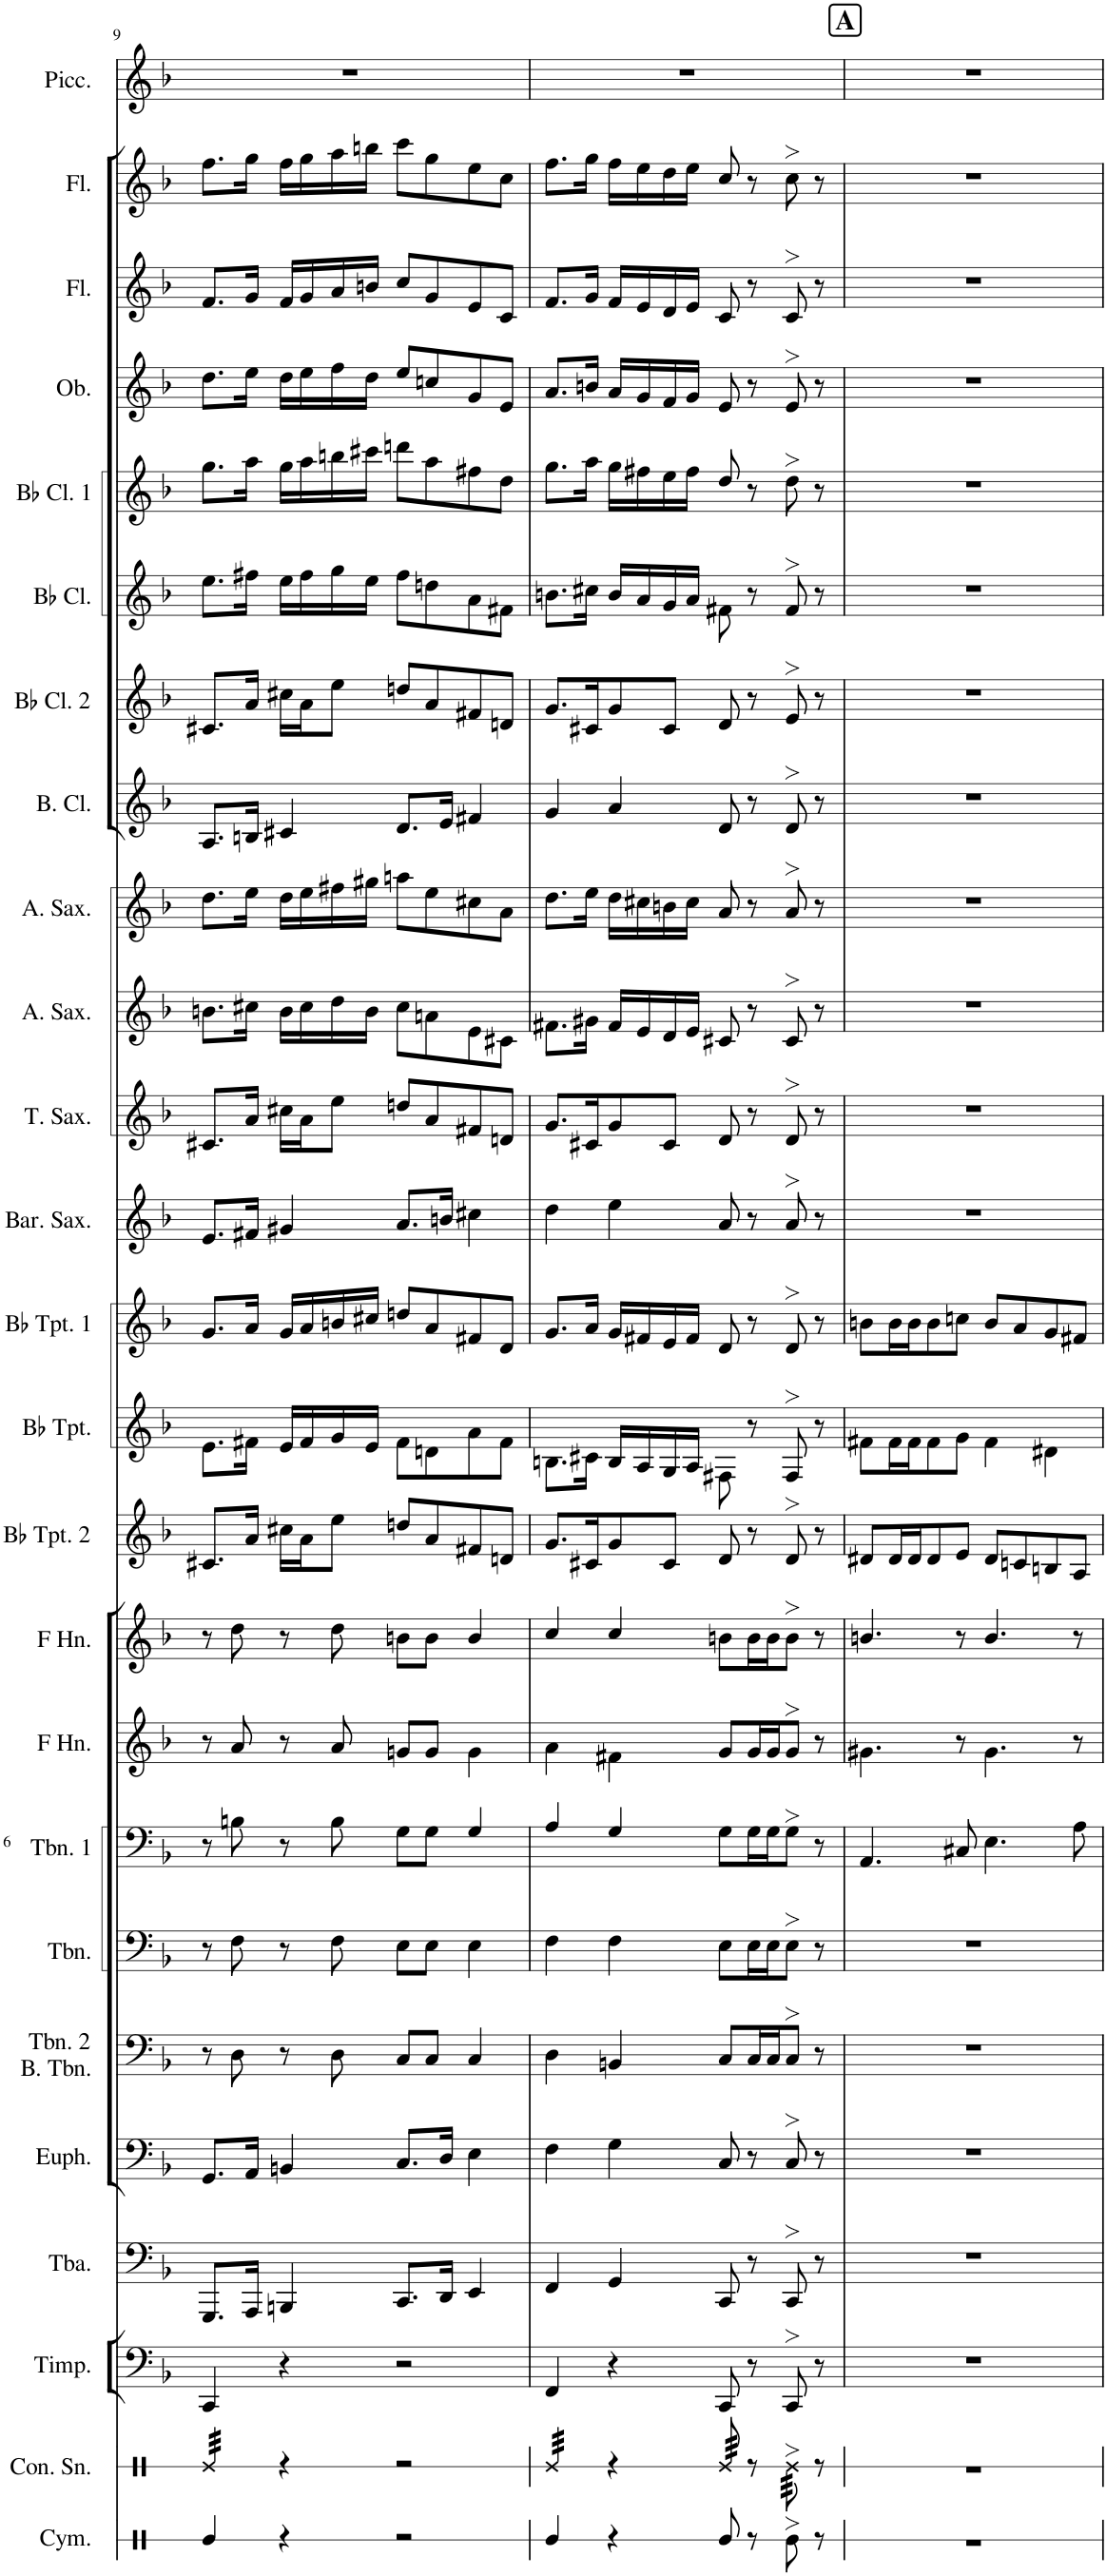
**kern	**kern	**kern	**kern	**kern	**kern	**kern	**kern	**kern	**kern	**kern	**kern	**kern	**kern	**kern	**kern	**kern	**kern	**kern	**kern	**kern	**kern	**kern	**kern	**kern
*part25	*part24	*part23	*part22	*part21	*part20	*part19	*part18	*part17	*part16	*part15	*part14	*part13	*part12	*part11	*part10	*part9	*part8	*part7	*part6	*part5	*part4	*part3	*part2	*part1
*staff25	*staff24	*staff23	*staff22	*staff21	*staff20	*staff19	*staff18	*staff17	*staff16	*staff15	*staff14	*staff13	*staff12	*staff11	*staff10	*staff9	*staff8	*staff7	*staff6	*staff5	*staff4	*staff3	*staff2	*staff1
*I"Cymbal	*I"Concert Snare Drum	*I"Timpani	*I"Tuba	*I"Euphonium	*I"Trombone 3	*I"Trombone	*I"Trombone 1 &amp; 2	*I"Horn in F	*I"Horn in F 1 &amp; 2	*I"Bb Trumpet 3	*I"Bb Trumpet	*I"Bb Trumpet 1 &amp; 2	*I"Baritone Saxophone	*I"Tenor Saxophone	*I"Alto Saxophone	*I"Alto Saxophone 1 &amp; 2	*I"Bass Clarinet	*I"Bb Clarinet 3	*I"Bb Clarinet	*I"Bb Clarinet 1 &amp; 2	*I"Oboe 1 &amp; 2	*I"Flute	*I"Flutes 1 &amp; 2	*I"Piccolo
*I'Cym.	*I'Con. Sn.	*I'Timp.	*I'Tba.	*I'Euph.	*	*I'Tbn.	*I'Tbn. 1	*	*	*I'Bb Tpt. 2	*I'Bb Tpt.	*I'Bb Tpt. 1	*I'Bar. Sax.	*I'T. Sax.	*I'A. Sax.	*I'A. Sax.	*I'B. Cl.	*I'Bb Cl. 2	*I'Bb Cl.	*I'Bb Cl. 1	*I'Ob.	*I'Fl.	*I'Fl.	*I'Picc.
!!LO:PB:g=z
*clefX	*clefX	*clefF4	*clefF4	*clefF4	*clefF4	*clefF4	*clefF4	*clefG2	*clefG2	*clefG2	*clefG2	*clefG2	*clefG2	*clefG2	*clefG2	*clefG2	*clefG2	*clefG2	*clefG2	*clefG2	*clefG2	*clefG2	*clefG2	*clefG2
*	*	*	*	*	*	*	*	*Trd4c7	*Trd4c7	*Trd1c2	*Trd1c2	*Trd1c2	*Trd12c21	*Trd8c14	*Trd5c9	*Trd5c9	*Trd8c14	*Trd1c2	*Trd1c2	*Trd1c2	*	*	*	*Trd-7c-12
*k[]	*k[]	*k[b-]	*k[b-]	*k[b-]	*k[b-]	*k[b-]	*k[b-]	*k[b-]	*k[b-]	*k[b-]	*k[b-]	*k[b-]	*k[b-]	*k[b-]	*k[b-]	*k[b-]	*k[b-]	*k[b-]	*k[b-]	*k[b-]	*k[b-]	*k[b-]	*k[b-]	*k[b-]
*M2/2	*M2/2	*M2/2	*M2/2	*M2/2	*M2/2	*M2/2	*M2/2	*M2/2	*M2/2	*M2/2	*M2/2	*M2/2	*M2/2	*M2/2	*M2/2	*M2/2	*M2/2	*M2/2	*M2/2	*M2/2	*M2/2	*M2/2	*M2/2	*M2/2
*met(c|)	*met(c|)	*met(c|)	*met(c|)	*met(c|)	*met(c|)	*met(c|)	*met(c|)	*met(c|)	*met(c|)	*met(c|)	*met(c|)	*met(c|)	*met(c|)	*met(c|)	*met(c|)	*met(c|)	*met(c|)	*met(c|)	*met(c|)	*met(c|)	*met(c|)	*met(c|)	*met(c|)	*met(c|)
=9	=9	=9	=9	=9	=9	=9	=9	=9	=9	=9	=9	=9	=9	=9	=9	=9	=9	=9	=9	=9	=9	=9	=9	=9
*	*tremolo	*	*	*	*	*	*	*	*	*	*	*	*	*	*	*	*	*	*	*	*	*	*	*
4Re/	32Re/LLL	4CC/	8.GGG/L	8.GG/L	8r	8r	8r	8r	8r	8.c#X/L	8.e\L	8.g/L	8.e/L	8.c#X/L	8.bn\L	8.dd\L	8.A/L	8.c#X/L	8.ee\L	8.gg\L	8.dd\L	8.f/L	8.ff\L	1r
.	32Re/	.	.	.	.	.	.	.	.	.	.	.	.	.	.	.	.	.	.	.	.	.	.	.
.	32Re/	.	.	.	.	.	.	.	.	.	.	.	.	.	.	.	.	.	.	.	.	.	.	.
.	32Re/	.	.	.	.	.	.	.	.	.	.	.	.	.	.	.	.	.	.	.	.	.	.	.
.	32Re/	.	.	.	8D\	8F\	8Bn\	8a/	8dd\	.	.	.	.	.	.	.	.	.	.	.	.	.	.	.
.	32Re/	.	.	.	.	.	.	.	.	.	.	.	.	.	.	.	.	.	.	.	.	.	.	.
.	32Re/	.	16AAA/Jk	16AA/Jk	.	.	.	.	.	16a/Jk	16f#X\Jk	16a/Jk	16f#X/Jk	16a/Jk	16cc#X\Jk	16ee\Jk	16Bn/Jk	16a/Jk	16ff#X\Jk	16aa\Jk	16ee\Jk	16g/Jk	16gg\Jk	.
.	32Re/JJJ	.	.	.	.	.	.	.	.	.	.	.	.	.	.	.	.	.	.	.	.	.	.	.
4r	4r	4r	4BBBn/	4BBn/	8r	8r	8r	8r	8r	16cc#X\LL	16e/LL	16g/LL	4g#X/	16cc#X\LL	16b\LL	16dd\LL	4c#X/	16cc#X\LL	16ee\LL	16gg\LL	16dd\LL	16f/LL	16ff\LL	.
.	.	.	.	.	.	.	.	.	.	16a\J	16f#/	16a/	.	16a\J	16cc#\	16ee\	.	16a\J	16ff#\	16aa\	16ee\	16g/	16gg\	.
.	.	.	.	.	8D\	8F\	8B\	8a/	8dd\	8ee\J	16g/	16bn/	.	8ee\J	16dd\	16ff#X\	.	8ee\J	16gg\	16bbn\	16ff\	16a/	16aa\	.
.	.	.	.	.	.	.	.	.	.	.	16e/JJ	16cc#X/JJ	.	.	16b\JJ	16gg#X\JJ	.	.	16ee\JJ	16ccc#X\JJ	16dd\JJ	16bn/JJ	16bbn\JJ	.
2r	2r	2r	8.CC/L	8.C/L	8C/L	8E\L	8G\L	8gn/L	8bn\L	8ddn/L	8f#\L	8ddn/L	8.a/L	8ddn/L	8cc#\L	8aan\L	8.d/L	8ddn/L	8ff#\L	8dddn\L	8ee/L	8cc/L	8ccc\L	.
.	.	.	.	.	8C/J	8E\J	8G\J	8g/J	8b\J	8a/	8dn\	8a/	.	8a/	8an\	8ee\	.	8a/	8ddn\	8aa\	8ccn/	8g/	8gg\	.
.	.	.	16DD/Jk	16D/Jk	.	.	.	.	.	.	.	.	16bn/Jk	.	.	.	16e/Jk	.	.	.	.	.	.	.
.	.	.	4EE/	4E\	4C/	4E\	4G/	4g\	4b/	8f#X/	8a\	8f#X/	4cc#X\	8f#X/	8e\	8cc#X\	4f#X/	8f#X/	8a\	8ff#X\	8g/	8e/	8ee\	.
.	.	.	.	.	.	.	.	.	.	8dn/J	8f#\J	8d/J	.	8dn/J	8c#X\J	8a\J	.	8dn/J	8f#X\J	8dd\J	8e/J	8c/J	8cc\J	.
=10	=10	=10	=10	=10	=10	=10	=10	=10	=10	=10	=10	=10	=10	=10	=10	=10	=10	=10	=10	=10	=10	=10	=10	=10
4Re/	32Re/LLL	4FF/	4FF/	4F\	4D\	4F\	4A/	4a\	4cc/	8.g/L	8.Bn\L	8.g/L	4dd\	8.g/L	8.f#X\L	8.dd\L	4g/	8.g/L	8.bn\L	8.gg\L	8.a/L	8.f/L	8.ff\L	1r
.	32Re/	.	.	.	.	.	.	.	.	.	.	.	.	.	.	.	.	.	.	.	.	.	.	.
.	32Re/	.	.	.	.	.	.	.	.	.	.	.	.	.	.	.	.	.	.	.	.	.	.	.
.	32Re/	.	.	.	.	.	.	.	.	.	.	.	.	.	.	.	.	.	.	.	.	.	.	.
.	32Re/	.	.	.	.	.	.	.	.	.	.	.	.	.	.	.	.	.	.	.	.	.	.	.
.	32Re/	.	.	.	.	.	.	.	.	.	.	.	.	.	.	.	.	.	.	.	.	.	.	.
.	32Re/	.	.	.	.	.	.	.	.	16c#X/K	16c#X\Jk	16a/Jk	.	16c#X/K	16g#X\Jk	16ee\Jk	.	16c#X/K	16cc#X\Jk	16aa\Jk	16bn/Jk	16g/Jk	16gg\Jk	.
.	32Re/JJJ	.	.	.	.	.	.	.	.	.	.	.	.	.	.	.	.	.	.	.	.	.	.	.
4r	4r	4r	4GG/	4G\	4BBn/	4F\	4G/	4f#X\	4cc/	8g/	16B/LL	16g/LL	4ee\	8g/	16f#/LL	16dd\LL	4a/	8g/	16b/LL	16gg\LL	16a/LL	16f/LL	16ff\LL	.
.	.	.	.	.	.	.	.	.	.	.	16A/	16f#X/	.	.	16e/	16cc#X\	.	.	16a/	16ff#X\	16g/	16e/	16ee\	.
.	.	.	.	.	.	.	.	.	.	8c#/J	16G/	16e/	.	8c#/J	16d/	16bn\	.	8c#/J	16g/	16ee\	16f/	16d/	16dd\	.
.	.	.	.	.	.	.	.	.	.	.	16A/JJ	16f#/JJ	.	.	16e/JJ	16cc#\JJ	.	.	16a/JJ	16ff#\JJ	16g/JJ	16e/JJ	16ee\JJ	.
8Re/	64Re/	8CC/	8CC/	8C/	8C/L	8E\L	8G\L	8g/L	8bn\L	8d/	8F#X\	8d/	8a/	8d/	8c#X/	8a/	8d/	8d/	8f#X\	8dd/	8e/	8c/	8cc/	.
.	64Re/	.	.	.	.	.	.	.	.	.	.	.	.	.	.	.	.	.	.	.	.	.	.	.
.	64Re/	.	.	.	.	.	.	.	.	.	.	.	.	.	.	.	.	.	.	.	.	.	.	.
.	64Re/	.	.	.	.	.	.	.	.	.	.	.	.	.	.	.	.	.	.	.	.	.	.	.
.	64Re/	.	.	.	.	.	.	.	.	.	.	.	.	.	.	.	.	.	.	.	.	.	.	.
.	64Re/	.	.	.	.	.	.	.	.	.	.	.	.	.	.	.	.	.	.	.	.	.	.	.
.	64Re/	.	.	.	.	.	.	.	.	.	.	.	.	.	.	.	.	.	.	.	.	.	.	.
.	64Re/	.	.	.	.	.	.	.	.	.	.	.	.	.	.	.	.	.	.	.	.	.	.	.
8r	8r	8r	8r	8r	16C/L	16E\L	16G\L	16g/L	16b\L	8r	8r	8r	8r	8r	8r	8r	8r	8r	8r	8r	8r	8r	8r	.
.	.	.	.	.	16C/J	16E\J	16G\J	16g/J	16b\J	.	.	.	.	.	.	.	.	.	.	.	.	.	.	.
8Re>\	64Re>\	8CC>/	8CC>/	8C>/	8C>/J	8E>\J	8G>\J	8g>/J	8b>\J	8d>/	8F#>/	8d>/	8a>/	8d>/	8c#>/	8a>/	8d>/	8e>/	8f#>/	8dd>\	8e>/	8c>/	8cc>\	.
.	64Re>\	.	.	.	.	.	.	.	.	.	.	.	.	.	.	.	.	.	.	.	.	.	.	.
.	64Re>\	.	.	.	.	.	.	.	.	.	.	.	.	.	.	.	.	.	.	.	.	.	.	.
.	64Re>\	.	.	.	.	.	.	.	.	.	.	.	.	.	.	.	.	.	.	.	.	.	.	.
.	64Re>\	.	.	.	.	.	.	.	.	.	.	.	.	.	.	.	.	.	.	.	.	.	.	.
.	64Re>\	.	.	.	.	.	.	.	.	.	.	.	.	.	.	.	.	.	.	.	.	.	.	.
.	64Re>\	.	.	.	.	.	.	.	.	.	.	.	.	.	.	.	.	.	.	.	.	.	.	.
.	64Re>\	.	.	.	.	.	.	.	.	.	.	.	.	.	.	.	.	.	.	.	.	.	.	.
*	*Xtremolo	*	*	*	*	*	*	*	*	*	*	*	*	*	*	*	*	*	*	*	*	*	*	*
8r	8r	8r	8r	8r	8r	8r	8r	8r	8r	8r	8r	8r	8r	8r	8r	8r	8r	8r	8r	8r	8r	8r	8r	.
!!LO:REH:place=s1:a:B:cj:fs=14:t=A
=11	=11	=11	=11	=11	=11	=11	=11	=11	=11	=11	=11	=11	=11	=11	=11	=11	=11	=11	=11	=11	=11	=11	=11	=11
1r	1r	1r	1r	1r	1r	1r	4.AA/	4.g#X\	4.bn/	8d#X/L	8f#X\L	8bn\L	1r	1r	1r	1r	1r	1r	1r	1r	1r	1r	1r	1r
.	.	.	.	.	.	.	.	.	.	16d#/L	16f#\L	16b\L	.	.	.	.	.	.	.	.	.	.	.	.
.	.	.	.	.	.	.	.	.	.	16d#/J	16f#\J	16b\J	.	.	.	.	.	.	.	.	.	.	.	.
.	.	.	.	.	.	.	.	.	.	8d#/	8f#\	8b\	.	.	.	.	.	.	.	.	.	.	.	.
.	.	.	.	.	.	.	8C#X/	8r	8r	8e/J	8g\J	8ccn\J	.	.	.	.	.	.	.	.	.	.	.	.
.	.	.	.	.	.	.	4.E\	4.g#\	4.b/	8d#/L	4f#\	8b/L	.	.	.	.	.	.	.	.	.	.	.	.
.	.	.	.	.	.	.	.	.	.	8cn/	.	8a/	.	.	.	.	.	.	.	.	.	.	.	.
.	.	.	.	.	.	.	.	.	.	8Bn/	4d#X\	8g/	.	.	.	.	.	.	.	.	.	.	.	.
.	.	.	.	.	.	.	8A\	8r	8r	8A/J	.	8f#X/J	.	.	.	.	.	.	.	.	.	.	.	.
=	=	=	=	=	=	=	=	=	=	=	=	=	=	=	=	=	=	=	=	=	=	=	=	=
*-	*-	*-	*-	*-	*-	*-	*-	*-	*-	*-	*-	*-	*-	*-	*-	*-	*-	*-	*-	*-	*-	*-	*-	*-
